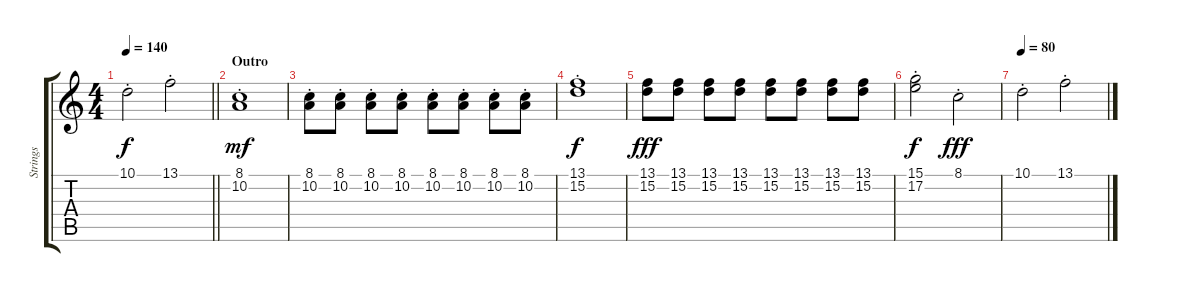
\track ("Strings" "Strings") {instrument stringensemble1}
\staff {score tabs}
\tuning (E4 B3 G3 D3 A2 E2) {hide}
\ts (4 4)
\tempo 140
\clef g2
\barLineRight lightlight
\ks c
10.1{st}.2{dy f} 13.1{st}.2 |
\section ("" "Outro")
(8.1{st} 10.2{st}).1{dy mf} |
(8.1{st} 10.2{st}).8 (8.1{st} 10.2{st}).8 (8.1{st} 10.2{st}).8 (8.1{st} 10.2{st}).8 (8.1{st} 10.2{st}).8 (8.1{st} 10.2{st}).8 (8.1{st} 10.2{st}).8 (8.1{st} 10.2{st}).8 |
(13.1{st} 15.2{st}).1{dy f} |
(13.1 15.2).8{dy fff} (13.1 15.2).8 (13.1 15.2).8 (13.1 15.2).8 (13.1 15.2).8 (13.1 15.2).8 (13.1 15.2).8 (13.1 15.2).8 |
(15.1{st} 17.2{st}).2{dy f} 8.1{st}.2{dy fff} |
\tempo 80
10.1{st}.2 13.1{st}.2
